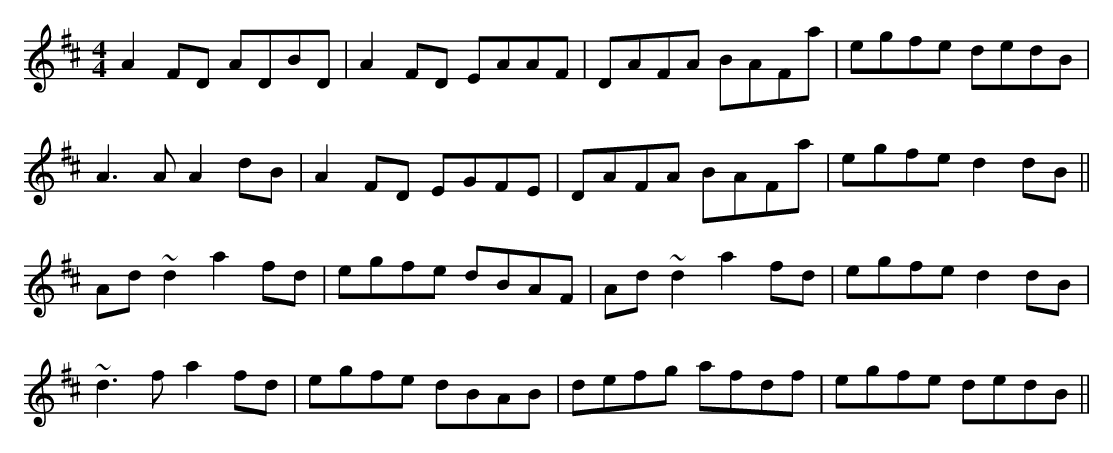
X:1
M:4/4
K:D
A2FD ADBD|A2FD EAAF|DAFA BAFa|egfe dedB|
A3A A2dB|A2FD EGFE|DAFA BAFa|egfe d2dB||
Ad~d2 a2fd|egfe dBAF|Ad~d2 a2fd|egfe d2dB|
~d3f a2fd|egfe dBAB|defg afdf|egfe dedB||
